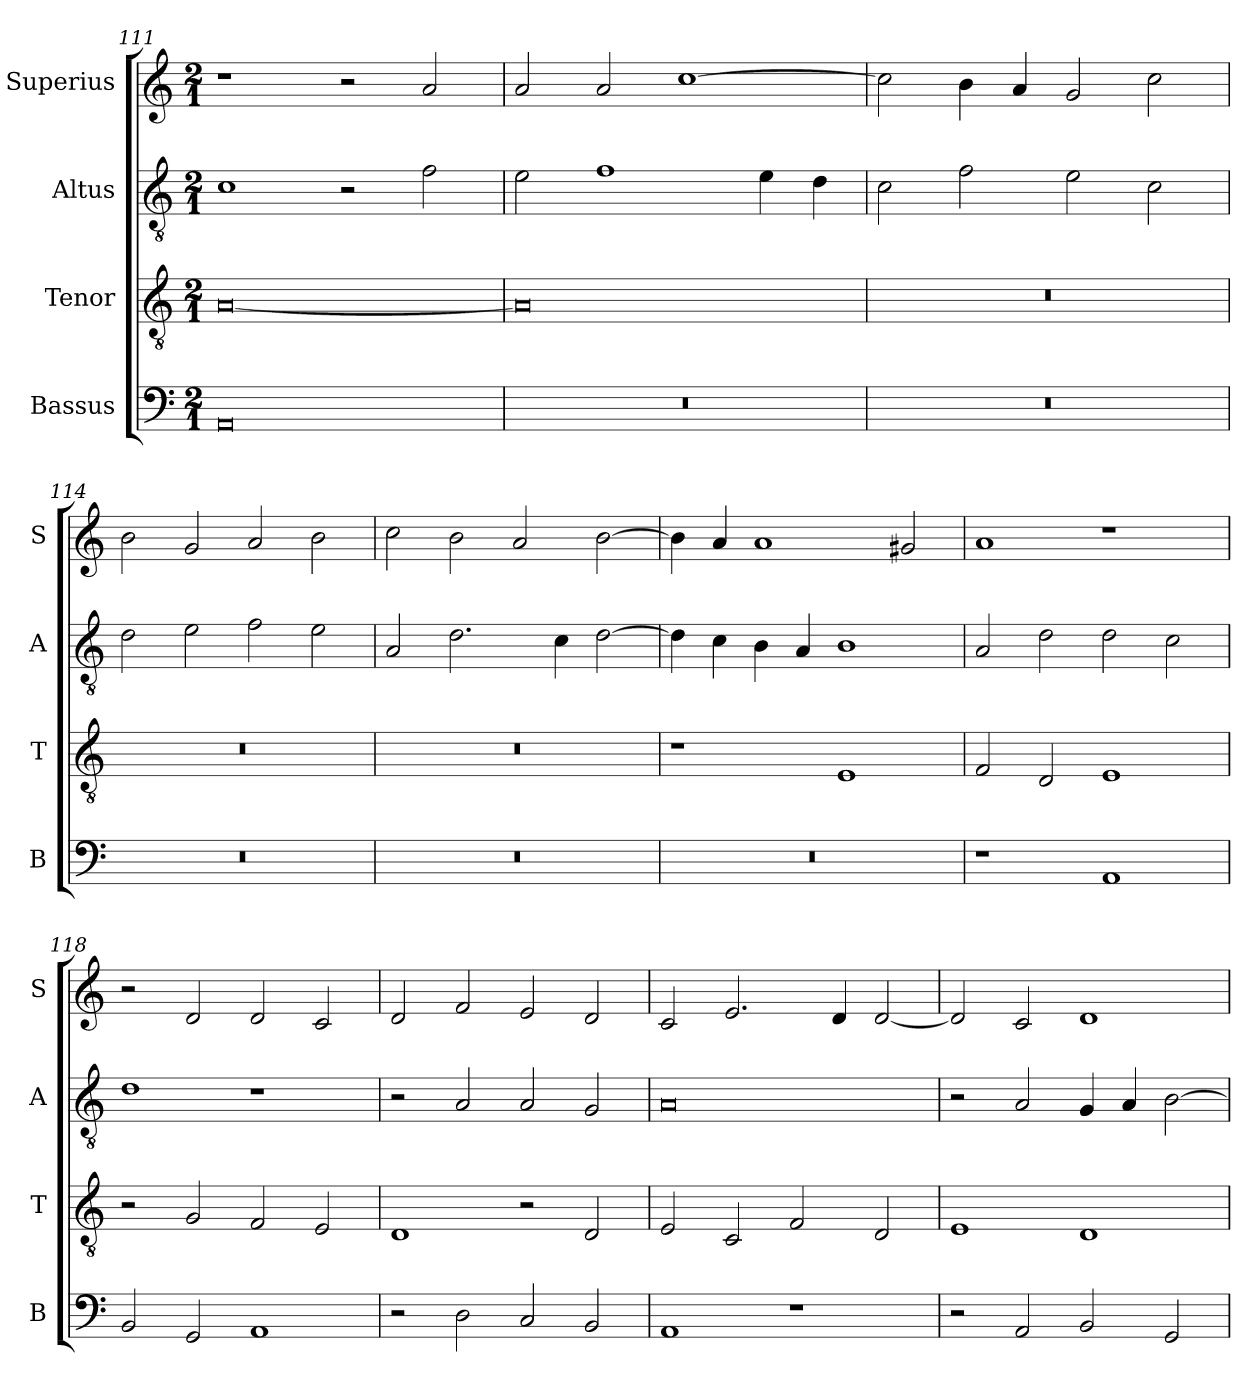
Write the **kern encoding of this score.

**kern	**kern	**kern	**kern
*part4	*part3	*part2	*part1
*staff4	*staff3	*staff2	*staff1
*I"Bassus	*I"Tenor	*I"Altus	*I"Superius
*I'B	*I'T	*I'A	*I'S
*clefF4	*clefGv2	*clefGv2	*clefG2
*k[]	*k[]	*k[]	*k[]
*M2/1	*M2/1	*M2/1	*M2/1
=111	=111	=111	=111
0AA	[0A	1c	1r
.	.	2r	2r
.	.	2f\	2a/
=112	=112	=112	=112
0r	0A]	2e\	2a/
.	.	1f	2a/
.	.	.	[1cc
.	.	4e\	.
.	.	4d\	.
=113	=113	=113	=113
0r	0r	2c\	2cc\]
.	.	2f\	4b\
.	.	.	4a/
.	.	2e\	2g/
.	.	2c\	2cc\
=114	=114	=114	=114
0r	0r	2d\	2b\
.	.	2e\	2g/
.	.	2f\	2a/
.	.	2e\	2b\
=115	=115	=115	=115
0r	0r	2A/	2cc\
.	.	2.d\	2b\
.	.	.	2a/
.	.	4c\	.
.	.	[2d\	[2b\
=116	=116	=116	=116
0r	1r	4d\]	4b\]
.	.	4c\	4a/
.	.	4B\	1a
.	.	4A/	.
.	1E	1B	.
.	.	.	2g#X/
=117	=117	=117	=117
1r	2F/	2A/	1a
.	2D/	2d\	.
1AA	1E	2d\	1r
.	.	2c\	.
=118	=118	=118	=118
2BB/	2r	1d	2r
2GG/	2G/	.	2d/
1AA	2F/	1r	2d/
.	2E/	.	2c/
=119	=119	=119	=119
2r	1D	2r	2d/
2D\	.	2A/	2f/
2C/	2r	2A/	2e/
2BB/	2D/	2G/	2d/
=120	=120	=120	=120
1AA	2E/	0A	2c/
.	2C/	.	2.e/
1r	2F/	.	.
.	.	.	4d/
.	2D/	.	[2d/
=121	=121	=121	=121
2r	1E	2r	2d/]
2AA/	.	2A/	2c/
2BB/	1D	4G/	1d
.	.	4A/	.
2GG/	.	[2B\	.
=	=	=	=
*-	*-	*-	*-
